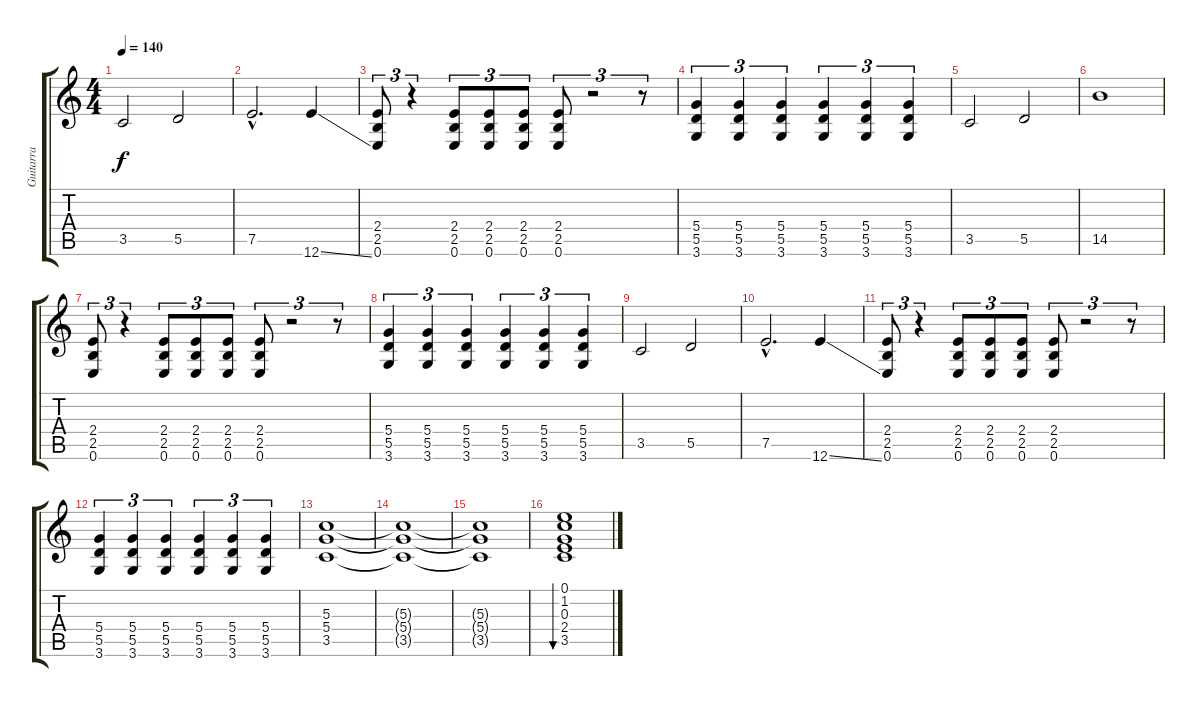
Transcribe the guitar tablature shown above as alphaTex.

\track ("Guitarra" "Guitarra") {instrument distortionguitar}
\staff {score tabs}
\tuning (E4 B3 G3 D3 A2 E2) {hide}
\ts (4 4)
\tempo 140
\clef g2
\ks c
3.5.2{dy f} 5.5.2 |
7.5{hac}.2{d} 12.6{ss}.4 |
(2.4 2.5 0.6).8{tu (3 2)} r.4{tu (3 2)} (2.4 2.5 0.6).8{tu (3 2)} (2.4 2.5 0.6).8{tu (3 2)} (2.4 2.5 0.6).8{tu (3 2)} (2.4 2.5 0.6).8{tu (3 2)} r.2{tu (3 2)} r.8{tu (3 2)} |
(5.4 5.5 3.6).4{tu (3 2)} (5.4 5.5 3.6).4{tu (3 2)} (5.4 5.5 3.6).4{tu (3 2)} (5.4 5.5 3.6).4{tu (3 2)} (5.4 5.5 3.6).4{tu (3 2)} (5.4 5.5 3.6).4{tu (3 2)} |
3.5.2 5.5.2 |
14.5.1 |
(2.4 2.5 0.6).8{tu (3 2)} r.4{tu (3 2)} (2.4 2.5 0.6).8{tu (3 2)} (2.4 2.5 0.6).8{tu (3 2)} (2.4 2.5 0.6).8{tu (3 2)} (2.4 2.5 0.6).8{tu (3 2)} r.2{tu (3 2)} r.8{tu (3 2)} |
(5.4 5.5 3.6).4{tu (3 2)} (5.4 5.5 3.6).4{tu (3 2)} (5.4 5.5 3.6).4{tu (3 2)} (5.4 5.5 3.6).4{tu (3 2)} (5.4 5.5 3.6).4{tu (3 2)} (5.4 5.5 3.6).4{tu (3 2)} |
3.5.2 5.5.2 |
7.5{hac}.2{d} 12.6{ss}.4 |
(2.4 2.5 0.6).8{tu (3 2)} r.4{tu (3 2)} (2.4 2.5 0.6).8{tu (3 2)} (2.4 2.5 0.6).8{tu (3 2)} (2.4 2.5 0.6).8{tu (3 2)} (2.4 2.5 0.6).8{tu (3 2)} r.2{tu (3 2)} r.8{tu (3 2)} |
(5.4 5.5 3.6).4{tu (3 2)} (5.4 5.5 3.6).4{tu (3 2)} (5.4 5.5 3.6).4{tu (3 2)} (5.4 5.5 3.6).4{tu (3 2)} (5.4 5.5 3.6).4{tu (3 2)} (5.4 5.5 3.6).4{tu (3 2)} |
(5.3 5.4 3.5).1 |
(5.3{t} 5.4{t} 3.5{t}).1 |
(5.3{t} 5.4{t} 3.5{t}).1{volume 0} |
(0.1 1.2 0.3 2.4 3.5).1{bu 480 volume 13 instrument electricguitarclean}
